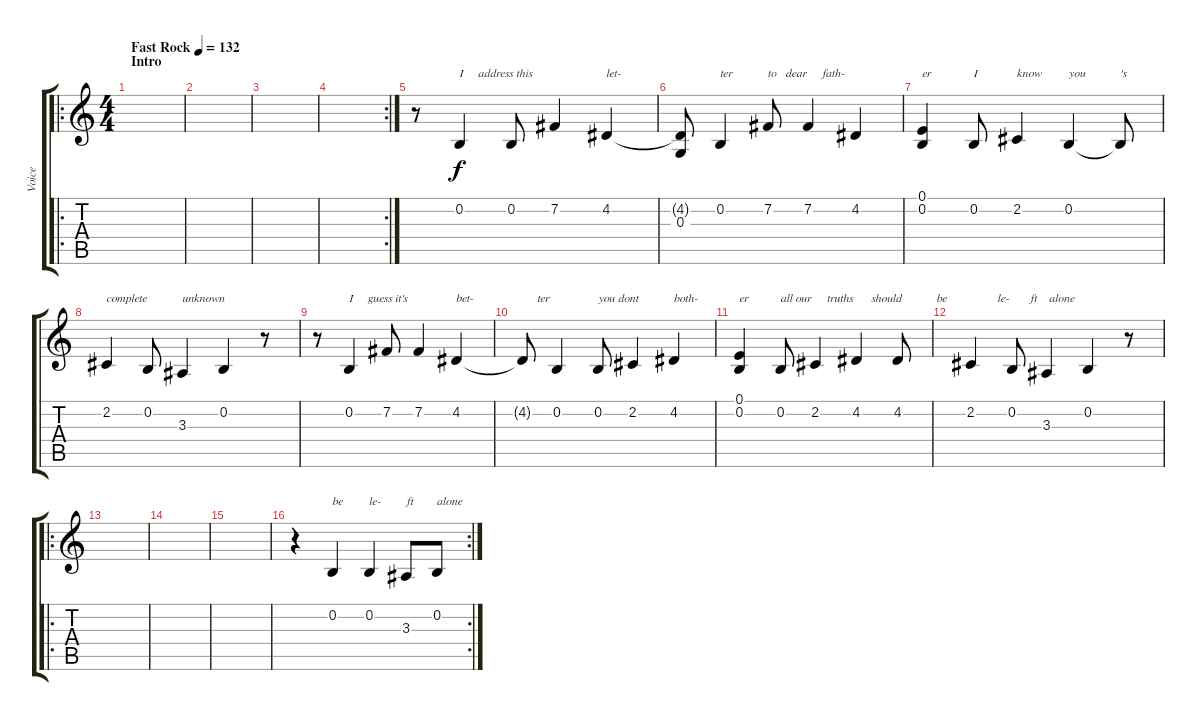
\track ("Voice" "Voice") {instrument flute}
\staff {score tabs}
\tuning (E4 B3 G3 D3 A2 E2) {hide}
\ro
\ts (4 4)
\section ("" "Intro")
\tempo (132 "Fast Rock")
\clef g2
\ks c
|
|
|
\rc 2
|
r.8 0.2.4{txt "I     address this "} 0.2.8 7.2.4 4.2.4{txt "let-"} |
(4.2{t} 0.3).8 0.2.4{txt "ter"} 7.2.8{txt "to   dear     fath-"} 7.2.4 4.2.4 |
(0.1 0.2).4{txt "er"} 0.2.8{txt "I"} 2.2.4{txt "know"} 0.2.4{txt "you"} 0.2{t}.8{txt "'s"} |
2.2.4{txt "complete"} 0.2.8 3.3.4{txt "unknown"} 0.2.4 r.8 |
r.8 0.2.4{txt "I     guess it's"} 7.2.8 7.2.4 4.2.4{txt "bet-"} |
4.2{t}.8{txt "     ter"} 0.2.4 0.2.8{txt "you dont"} 2.2.4 4.2.4{txt "both-"} |
(0.1 0.2).4{txt "er"} 0.2.8{txt "all our"} 2.2.4{txt "    truths"} 4.2.4{txt "     should"} 4.2.8{txt "             be"} |
2.2.4{txt "         le-"} 0.2.8{txt "      ft    alone"} 3.3.4 0.2.4 r.8 |
\ro
|
|
|
\rc 2
r.4 0.2.4{txt "be"} 0.2.4{txt "le-"} 3.3.8{txt "ft"} 0.2.8{txt "alone"}
